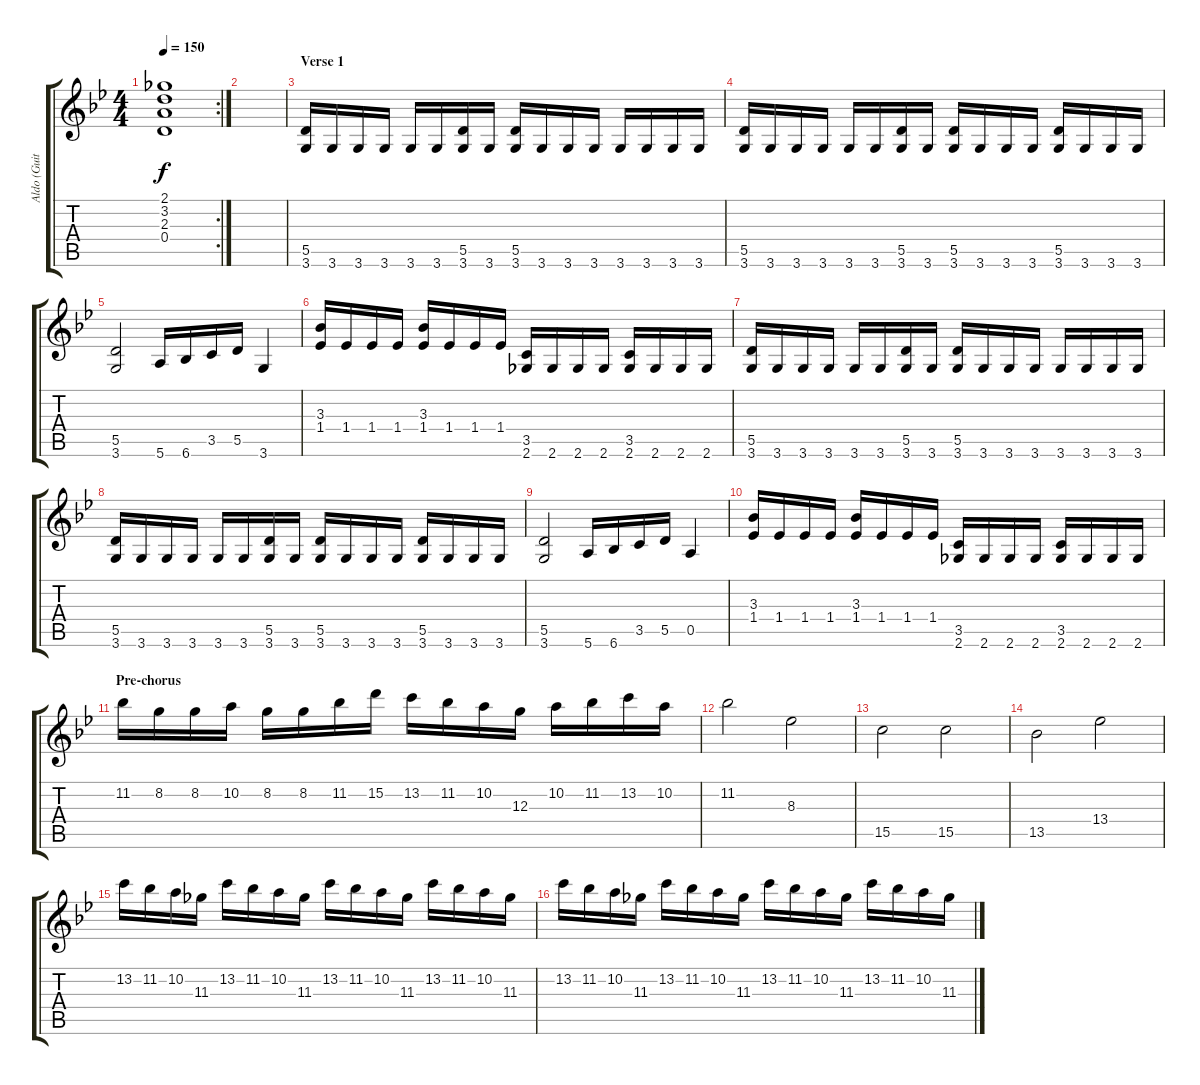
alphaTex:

\track ("Aldo (Guitar II)" "Aldo (Guit") {instrument distortionguitar}
\staff {score tabs}
\tuning (E4 B3 G3 D3 A2 E2) {hide}
\rc 2
\ts (4 4)
\tempo 150
\clef g2
\ks gminor
(2.1 3.2 2.3 0.4).1{dy f} |
|
\section ("" "Verse 1")
(5.5 3.6).16{volume 12} 3.6.16 3.6.16 3.6.16 3.6.16 3.6.16 (5.5 3.6).16 3.6.16 (5.5 3.6).16 3.6.16 3.6.16 3.6.16 3.6.16 3.6.16 3.6.16 3.6.16 |
(5.5 3.6).16 3.6.16 3.6.16 3.6.16 3.6.16 3.6.16 (5.5 3.6).16 3.6.16 (5.5 3.6).16 3.6.16 3.6.16 3.6.16 (5.5 3.6).16 3.6.16 3.6.16 3.6.16 |
(5.5 3.6).2 5.6.16 6.6.16 3.5.16 5.5.16 3.6.4 |
(3.3 1.4).16 1.4.16 1.4.16 1.4.16 (3.3 1.4).16 1.4.16 1.4.16 1.4.16 (3.5 2.6).16 2.6.16 2.6.16 2.6.16 (3.5 2.6).16 2.6.16 2.6.16 2.6.16 |
(5.5 3.6).16 3.6.16 3.6.16 3.6.16 3.6.16 3.6.16 (5.5 3.6).16 3.6.16 (5.5 3.6).16 3.6.16 3.6.16 3.6.16 3.6.16 3.6.16 3.6.16 3.6.16 |
(5.5 3.6).16 3.6.16 3.6.16 3.6.16 3.6.16 3.6.16 (5.5 3.6).16 3.6.16 (5.5 3.6).16 3.6.16 3.6.16 3.6.16 (5.5 3.6).16 3.6.16 3.6.16 3.6.16 |
(5.5 3.6).2 5.6.16 6.6.16 3.5.16 5.5.16 0.5.4 |
(3.3 1.4).16 1.4.16 1.4.16 1.4.16 (3.3 1.4).16 1.4.16 1.4.16 1.4.16 (3.5 2.6).16 2.6.16 2.6.16 2.6.16 (3.5 2.6).16 2.6.16 2.6.16 2.6.16 |
\section ("" "Pre-chorus")
11.2.16{volume 8} 8.2.16 8.2.16 10.2.16 8.2.16 8.2.16 11.2.16 15.2.16 13.2.16 11.2.16 10.2.16 12.3.16 10.2.16 11.2.16 13.2.16 10.2.16 |
11.2.2 8.3.2 |
15.5.2 15.5.2 |
13.5.2 13.4.2 |
13.2.16{volume 10} 11.2.16 10.2.16 11.3.16 13.2.16 11.2.16 10.2.16 11.3.16 13.2.16 11.2.16 10.2.16 11.3.16 13.2.16 11.2.16 10.2.16 11.3.16 |
13.2.16 11.2.16 10.2.16 11.3.16 13.2.16 11.2.16 10.2.16 11.3.16 13.2.16 11.2.16 10.2.16 11.3.16 13.2.16 11.2.16 10.2.16 11.3.16
